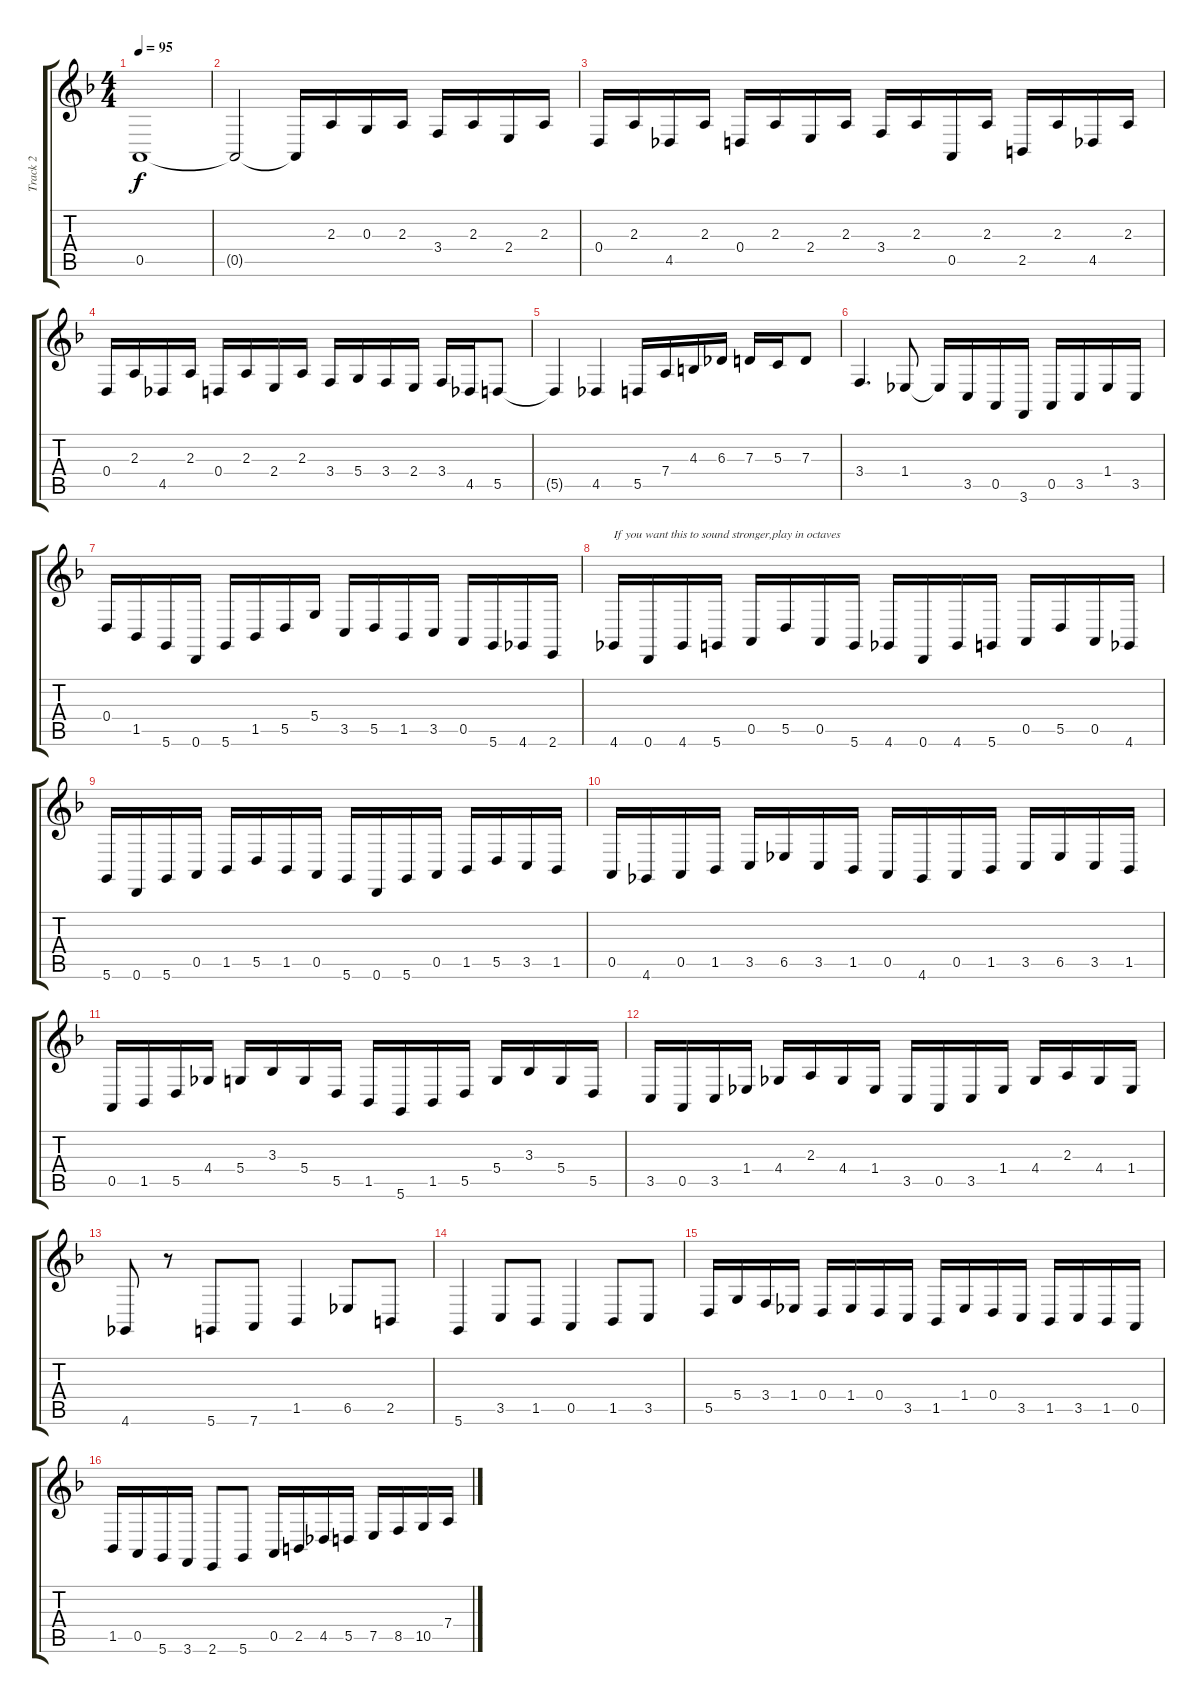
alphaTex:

\track ("Track 2" "Track 2") {instrument churchorgan}
\staff {score tabs}
\tuning (E4 B3 G3 D3 A2 D2) {hide}
\ts (4 4)
\tempo 95
\clef g2
\ks dminor
0.5{t}.1{dy f} |
0.5{t}.2 0.5{t}.16 2.3.16{volume 16} 0.3.16 2.3.16 3.4.16 2.3.16 2.4.16 2.3.16 |
0.4.16 2.3.16 4.5.16 2.3.16 0.4.16 2.3.16 2.4.16 2.3.16 3.4.16 2.3.16 0.5.16 2.3.16 2.5.16 2.3.16 4.5.16 2.3.16 |
0.4.16 2.3.16 4.5.16 2.3.16 0.4.16 2.3.16 2.4.16 2.3.16 3.4.16 5.4.16 3.4.16 2.4.16 3.4.16 4.5.16 5.5.8 |
5.5{t}.4 4.5.4 5.5.16 7.4.16 4.3.16 6.3.16 7.3.16 5.3.16 7.3.8 |
3.4.4{d} 1.4.8 1.4{t}.16 3.5.16 0.5.16 3.6.16 0.5.16 3.5.16 1.4.16 3.5.16 |
0.4.16 1.5.16 5.6.16 0.6.16 5.6.16 1.5.16 5.5.16 5.4.16 3.5.16 5.5.16 1.5.16 3.5.16 0.5.16 5.6.16 4.6.16 2.6.16 |
4.6.16{txt "If you want this to sound stronger,play in octaves"} 0.6.16 4.6.16 5.6.16 0.5.16 5.5.16 0.5.16 5.6.16 4.6.16 0.6.16 4.6.16 5.6.16 0.5.16 5.5.16 0.5.16 4.6.16 |
5.6.16 0.6.16 5.6.16 0.5.16 1.5.16 5.5.16 1.5.16 0.5.16 5.6.16 0.6.16 5.6.16 0.5.16 1.5.16 5.5.16 3.5.16 1.5.16 |
0.5.16 4.6.16 0.5.16 1.5.16 3.5.16 6.5.16 3.5.16 1.5.16 0.5.16 4.6.16 0.5.16 1.5.16 3.5.16 6.5.16 3.5.16 1.5.16 |
0.5.16 1.5.16 5.5.16 4.4.16 5.4.16 3.3.16 5.4.16 5.5.16 1.5.16 5.6.16 1.5.16 5.5.16 5.4.16 3.3.16 5.4.16 5.5.16 |
3.5.16 0.5.16 3.5.16 1.4.16 4.4.16 2.3.16 4.4.16 1.4.16 3.5.16 0.5.16 3.5.16 1.4.16 4.4.16 2.3.16 4.4.16 1.4.16 |
4.6.8 r.8 5.6.8 7.6.8 1.5.4 6.5.8 2.5.8 |
5.6.4 3.5.8 1.5.8 0.5.4 1.5.8 3.5.8 |
5.5.16 5.4.16 3.4.16 1.4.16 0.4.16 1.4.16 0.4.16 3.5.16 1.5.16 1.4.16 0.4.16 3.5.16 1.5.16 3.5.16 1.5.16 0.5.16 |
1.5.16 0.5.16 5.6.16 3.6.16 2.6.8 5.6.8 0.5.16 2.5.16 4.5.16 5.5.16 7.5.16 8.5.16 10.5.16 7.4.16
